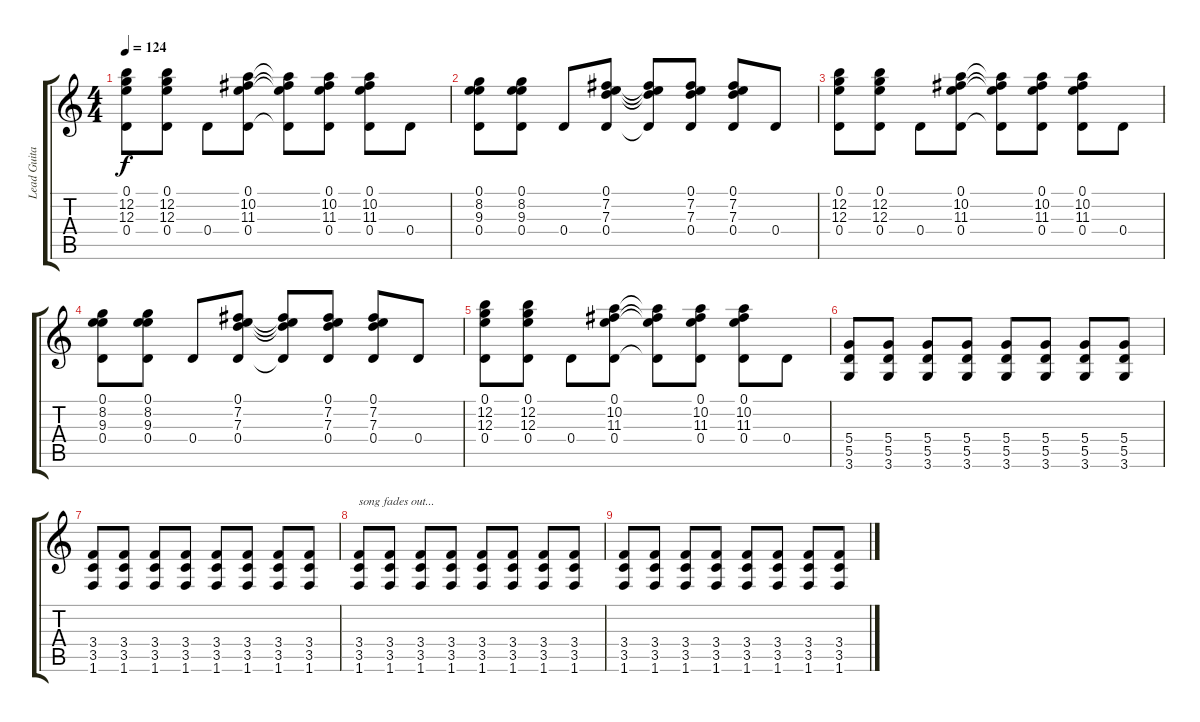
\track ("Lead Guitar" "Lead Guita") {instrument overdrivenguitar}
\staff {score tabs}
\tuning (E4 B3 G3 D3 A2 E2) {hide}
\ts (4 4)
\tempo 124
\clef g2
\ks c
(0.1 12.2 12.3 0.4).8{dy f} (0.1 12.2 12.3 0.4).8 0.4.8 (0.1 10.2 11.3 0.4).8 (0.1{t} 10.2{t} 11.3{t} 0.4{t}).8 (0.1 10.2 11.3 0.4).8 (0.1 10.2 11.3 0.4).8 0.4.8 |
(0.1 8.2 9.3 0.4).8 (0.1 8.2 9.3 0.4).8 0.4.8 (0.1 7.2 7.3 0.4).8 (0.1{t} 7.2{t} 7.3{t} 0.4{t}).8 (0.1 7.2 7.3 0.4).8 (0.1 7.2 7.3 0.4).8 0.4.8 |
(0.1 12.2 12.3 0.4).8 (0.1 12.2 12.3 0.4).8 0.4.8 (0.1 10.2 11.3 0.4).8 (0.1{t} 10.2{t} 11.3{t} 0.4{t}).8 (0.1 10.2 11.3 0.4).8 (0.1 10.2 11.3 0.4).8 0.4.8 |
(0.1 8.2 9.3 0.4).8 (0.1 8.2 9.3 0.4).8 0.4.8 (0.1 7.2 7.3 0.4).8 (0.1{t} 7.2{t} 7.3{t} 0.4{t}).8 (0.1 7.2 7.3 0.4).8 (0.1 7.2 7.3 0.4).8 0.4.8 |
(0.1 12.2 12.3 0.4).8 (0.1 12.2 12.3 0.4).8 0.4.8 (0.1 10.2 11.3 0.4).8 (0.1{t} 10.2{t} 11.3{t} 0.4{t}).8 (0.1 10.2 11.3 0.4).8 (0.1 10.2 11.3 0.4).8 0.4.8 |
(5.4 5.5 3.6).8 (5.4 5.5 3.6).8 (5.4 5.5 3.6).8 (5.4 5.5 3.6).8 (5.4 5.5 3.6).8 (5.4 5.5 3.6).8 (5.4 5.5 3.6).8 (5.4 5.5 3.6).8 |
(3.4 3.5 1.6).8 (3.4 3.5 1.6).8 (3.4 3.5 1.6).8 (3.4 3.5 1.6).8 (3.4 3.5 1.6).8 (3.4 3.5 1.6).8 (3.4 3.5 1.6).8 (3.4 3.5 1.6).8 |
(3.4 3.5 1.6).8{txt "song fades out..." volume 0} (3.4 3.5 1.6).8 (3.4 3.5 1.6).8 (3.4 3.5 1.6).8 (3.4 3.5 1.6).8 (3.4 3.5 1.6).8 (3.4 3.5 1.6).8 (3.4 3.5 1.6).8 |
(3.4 3.5 1.6).8 (3.4 3.5 1.6).8 (3.4 3.5 1.6).8 (3.4 3.5 1.6).8 (3.4 3.5 1.6).8 (3.4 3.5 1.6).8 (3.4 3.5 1.6).8 (3.4 3.5 1.6).8
